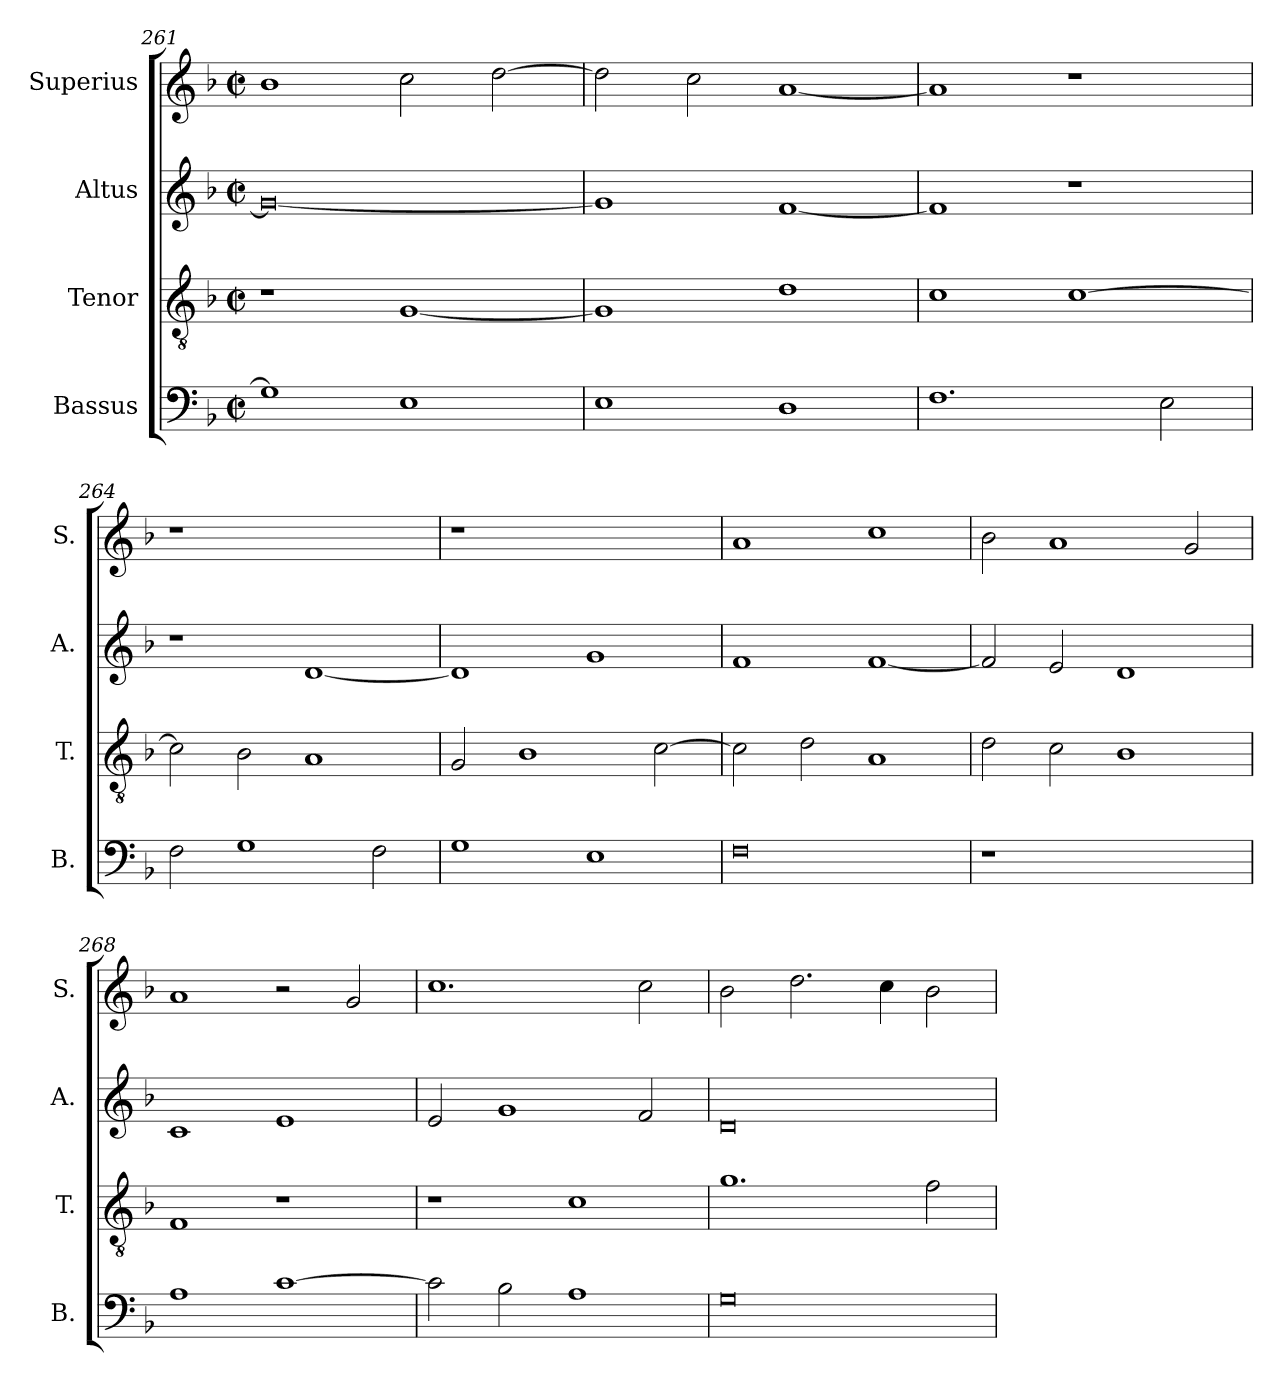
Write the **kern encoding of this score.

**kern	**kern	**kern	**kern
*part4	*part3	*part2	*part1
*staff4	*staff3	*staff2	*staff1
*I"Bassus	*I"Tenor	*I"Altus	*I"Superius
*I'B.	*I'T.	*I'A.	*I'S.
*clefF4	*clefGv2	*clefG2	*clefG2
*	*ITrd7c12	*	*
*k[b-]	*k[b-]	*k[b-]	*k[b-]
*F:	*F:	*F:	*F:
*M2/2	*M2/2	*M2/2	*M2/2
*met(c|)	*met(c|)	*met(c|)	*met(c|)
=261	=261	=261	=261
1Gi]	1r	0gi_<	1b-i
1Ei	[<1GGi	.	2cci\
.	.	.	[>2ddi\
!!LO:LB:g=z
=262	=262	=262	=262
1Ei	1GGi]	1gi]	2ddi\]
.	.	.	2cci\
1Di	1Di	[<1fi	[<1ai
=263	=263	=263	=263
1.Fi	1Ci	1fi]	1ai]
.	[>1Ci	1r	1r
2Ei\	.	.	.
=264	=264	=264	=264
!	!	!	!LO:N:vis=1
2Fi\	2Ci\]	1r	1r
1Gi	2BB-i\	.	.
.	1AAi	[<1di	1ryy
2Fi\	.	.	.
=265	=265	=265	=265
!	!	!	!LO:N:vis=1
1Gi	2GGi/	1di]	1r
.	1BB-i	.	.
1Ei	.	1gi	1ryy
.	[>2Ci\	.	.
=266	=266	=266	=266
0Fi	2Ci\]	1fi	1ai
.	2Di\	.	.
.	1AAi	[<1fi	1cci
=267	=267	=267	=267
!LO:N:vis=1	!	!	!
1r	2Di\	2fi/]	2b-i\
.	2Ci\	2ei/	1ai
1ryy	1BB-i	1di	.
.	.	.	2gi/
!!LO:LB:g=z
=268	=268	=268	=268
1Ai	1FFi	1ci	1ai
[>1ci	1r	1ei	2r
.	.	.	2gi/
=269	=269	=269	=269
2ci\]	1r	2ei/	1.cci
2B-i\	.	1gi	.
1Ai	1Ci	.	.
.	.	2fi/	2cci\
=270	=270	=270	=270
0Gi	1.Gi	0di	2b-i\
.	.	.	2.ddi\
.	.	.	4cci\
.	2Fi\	.	2b-i\
=	=	=	=
*-	*-	*-	*-
